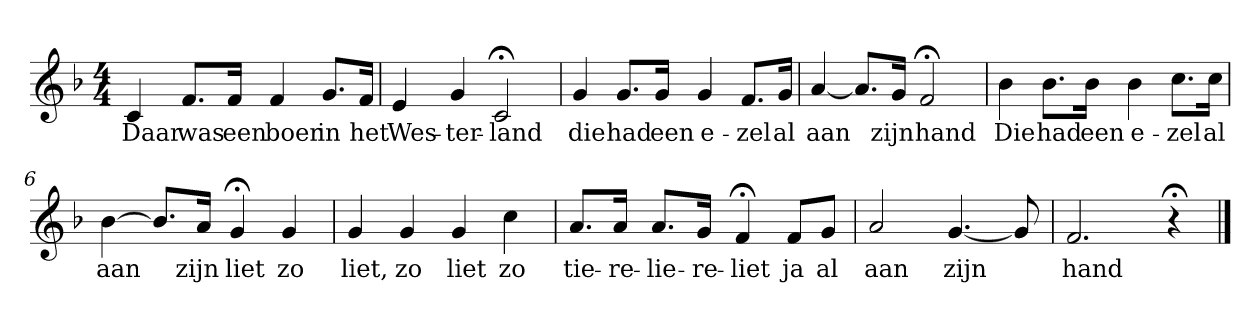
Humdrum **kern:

**kern	**text
*part1	*part1
*staff1	*staff1
*k[b-]	*
*F:	*
*M4/4	*
*MM120	*
=1	=1
4c	Daar
8.fL	was
16fJk	een
4f	boer
8.gL	in
16fJk	het
=2	=2
4e	Wes-
4g	-ter-
2c;<	-land
=3	=3
4g	die
8.gL	had
16gJk	een
4g	e-
8.fL	-zel
16gJk	al
=4	=4
[4a	aan
8.aL]	.
16gJk	zijn
2f;<	hand
=5	=5
4b-	Die
8.b-L	had
16b-Jk	een
4b-	e-
8.ccL	-zel
16ccJk	al
=6	=6
[4b-	aan
8.b-L]	.
16aJk	zijn
4g;<	liet
4g	zo
=7	=7
4g	liet,
4g	zo
4g	liet
4cc	zo
=8	=8
8.aL	tie-
16aJk	-re-
8.aL	-lie-
16gJk	-re-
4f;<	-liet
8fL	ja
8gJ	al
=9	=9
2a	aan
[4.g	zijn
8g]	.
=10	=10
2.f	hand
4r;<	.
==	==
*-	*-
